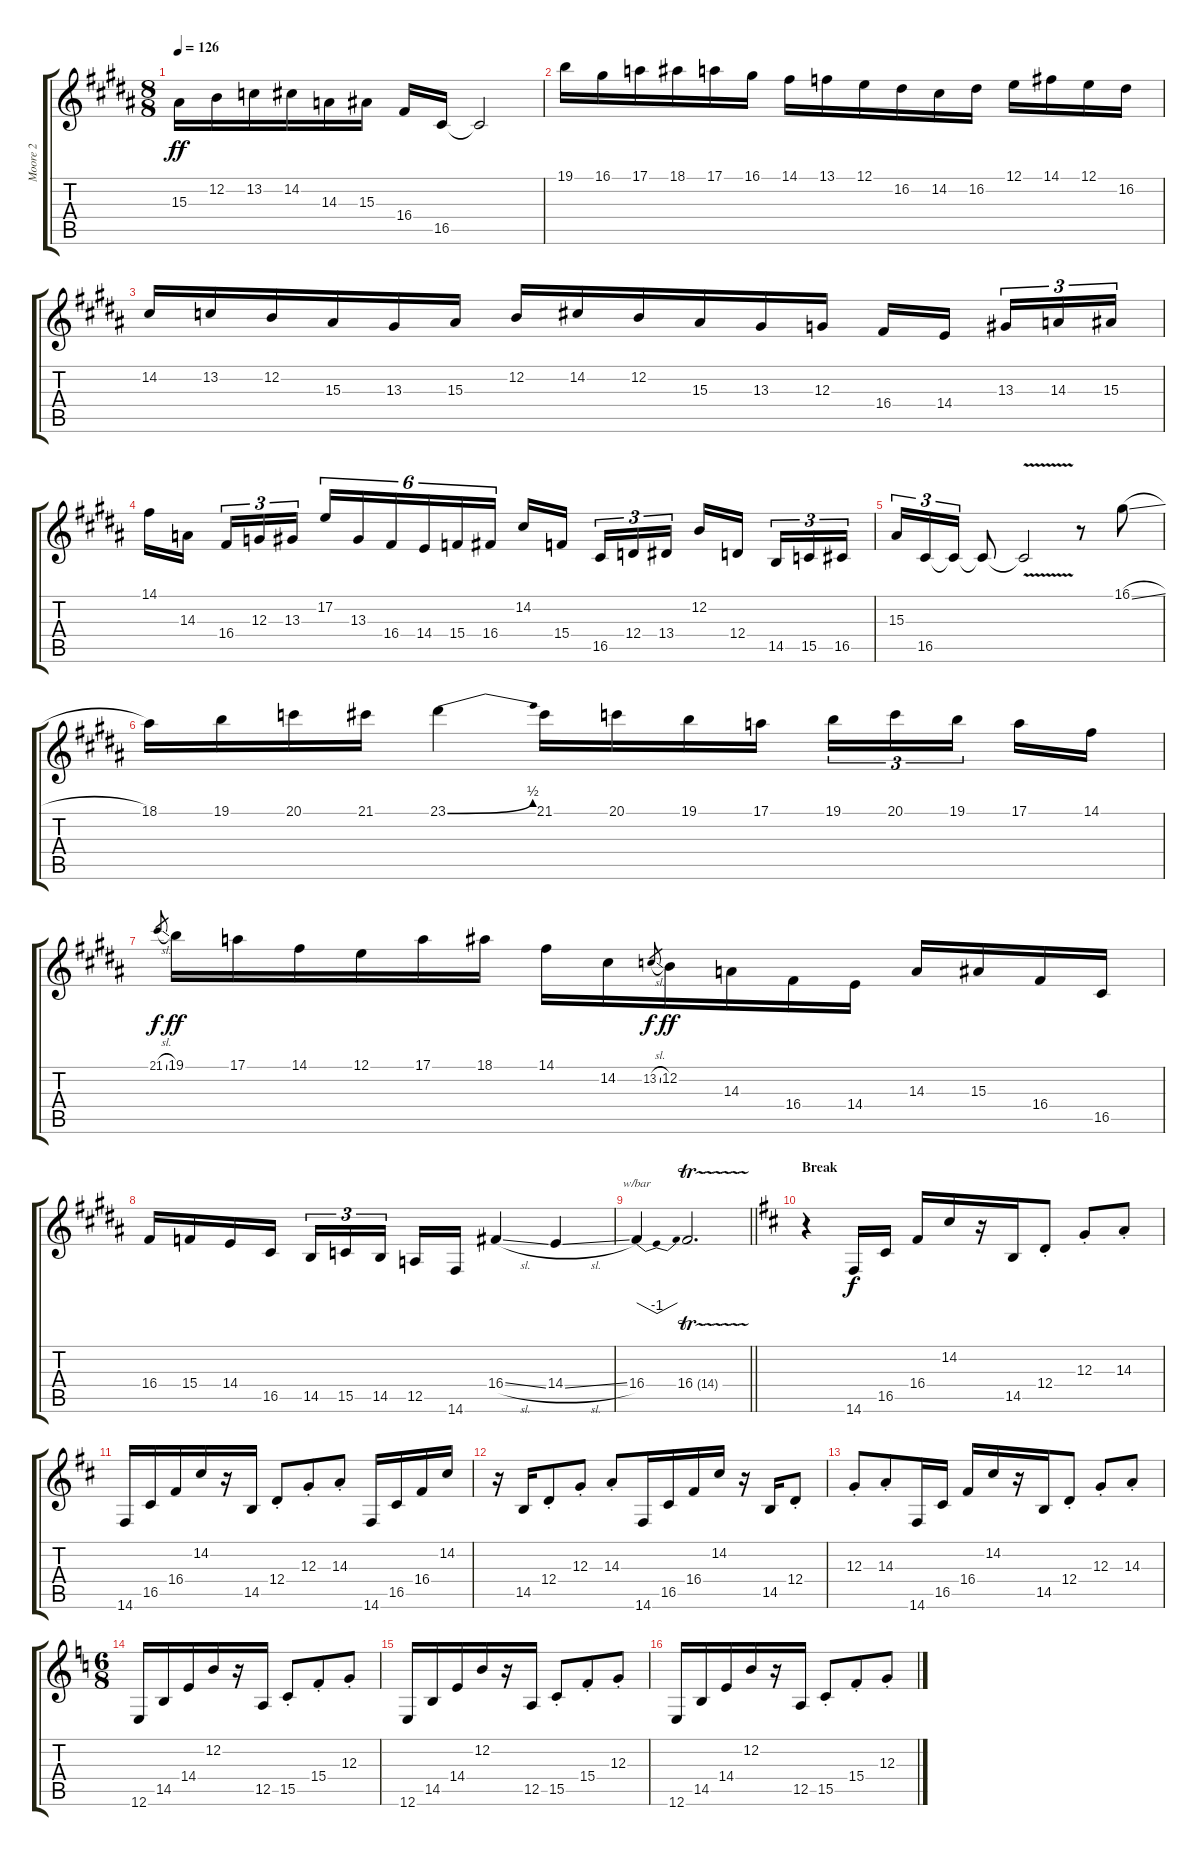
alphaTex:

\track ("Moore 2" "Moore 2") {instrument rockorgan}
\staff {score tabs}
\tuning (E4 B3 G3 D3 A2 E2) {hide}
\ts (8 8)
\tempo 126
\clef g2
\ks g#minor
15.3{t}.16{dy ff} 12.2.16 13.2.16 14.2.16 14.3.16 15.3.16 16.4.16 16.5.16 16.5{t}.2 |
19.1.16 16.1.16 17.1.16 18.1.16 17.1.16 16.1.16 14.1.16 13.1.16 12.1.16 16.2.16 14.2.16 16.2.16 12.1.16 14.1.16 12.1.16 16.2.16 |
14.2.16 13.2.16 12.2.16 15.3.16 13.3.16 15.3.16 12.2.16 14.2.16 12.2.16 15.3.16 13.3.16 12.3.16 16.4.16 14.4.16 13.3.16{tu (3 2)} 14.3.16{tu (3 2)} 15.3.16{tu (3 2)} |
14.1.16 14.3.16 16.4.16{tu (3 2)} 12.3.16{tu (3 2)} 13.3.16{tu (3 2)} 17.2.16{tu (6 4)} 13.3.16{tu (6 4)} 16.4.16{tu (6 4)} 14.4.16{tu (6 4)} 15.4.16{tu (6 4)} 16.4.16{tu (6 4)} 14.2.16 15.4.16 16.5.16{tu (3 2)} 12.4.16{tu (3 2)} 13.4.16{tu (3 2)} 12.2.16 12.4.16 14.5.16{tu (3 2)} 15.5.16{tu (3 2)} 16.5.16{tu (3 2)} |
15.3.16{tu (3 2)} 16.5.16{tu (3 2)} 16.5{t}.16{tu (3 2)} 16.5{t}.8 16.5{v t}.2 r.8 16.1{sl}.8 |
18.1.16 19.1.16 20.1.16 21.1.16 23.1{be (bend 0 0 60 2)}.4 21.1.16 20.1.16 19.1.16 17.1.16 19.1.16{tu (3 2)} 20.1.16{tu (3 2)} 19.1.16{tu (3 2)} 17.1.16 14.1.16 |
21.1{sl}.8{gr dy f} 19.1.16{dy ff} 17.1.16 14.1.16 12.1.16 17.1.16 18.1.16 14.1.16 14.2.16 13.2{sl}.8{gr dy f} 12.2.16{dy ff} 14.3.16 16.4.16 14.4.16 14.3.16 15.3.16 16.4.16 16.5.16 |
16.4.16 15.4.16 14.4.16 16.5.16 14.5.16{tu (3 2)} 15.5.16{tu (3 2)} 14.5.16{tu (3 2)} 12.5.16 14.6.16 16.4{sl}.4 14.4{sl}.4 |
\barLineRight lightlight
16.4.4{tbe (dip default 0 0 30 -4 60 0)} 16.4{tr (14 32)}.2{d} |
\section ("" "Break")
\ks bminor
r.4{volume 16 instrument lead2sawtooth} 14.6.16{dy f} 16.5.16 16.4.16 14.2.16 r.16 14.5.16 12.4{st}.8 12.3{st}.8 14.3{st}.8 |
14.6.16 16.5.16 16.4.16 14.2.16 r.16 14.5.16 12.4{st}.8 12.3{st}.8 14.3{st}.8 14.6.16 16.5.16 16.4.16 14.2.16 |
r.16 14.5.16 12.4{st}.8 12.3{st}.8 14.3{st}.8 14.6.16 16.5.16 16.4.16 14.2.16 r.16 14.5.16 12.4{st}.8 |
12.3{st}.8 14.3{st}.8 14.6.16 16.5.16 16.4.16 14.2.16 r.16 14.5.16 12.4{st}.8 12.3{st}.8 14.3{st}.8 |
\ts (6 8)
\ks aminor
12.6.16{volume 13} 14.5.16 14.4.16 12.2.16 r.16 12.5.16 15.5{st}.8 15.4{st}.8 12.3{st}.8 |
12.6.16 14.5.16 14.4.16 12.2.16 r.16 12.5.16 15.5{st}.8 15.4{st}.8 12.3{st}.8 |
12.6.16 14.5.16 14.4.16 12.2.16 r.16 12.5.16 15.5{st}.8 15.4{st}.8 12.3{st}.8
